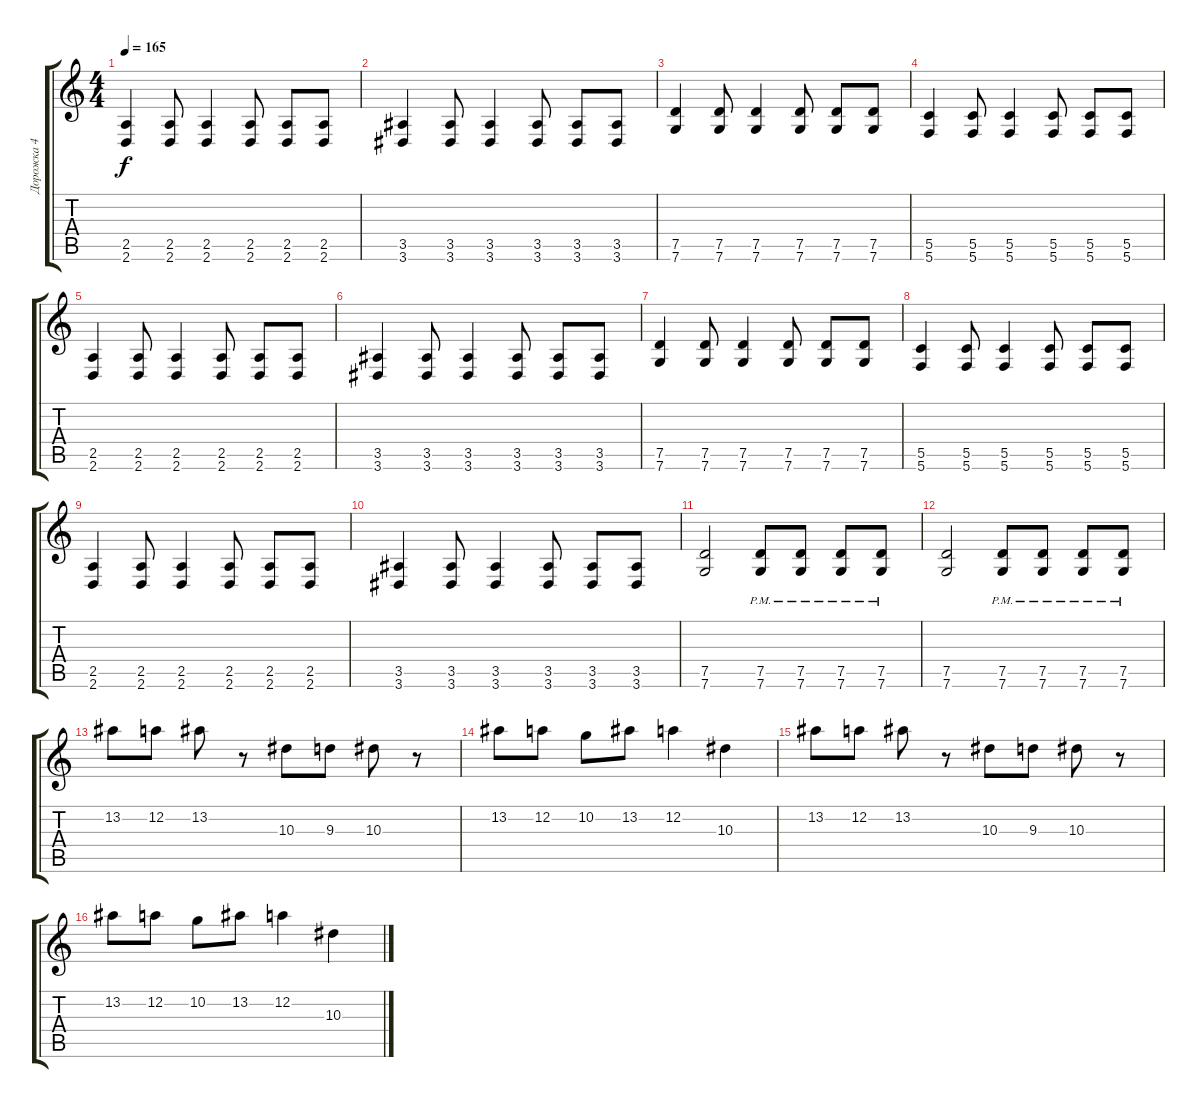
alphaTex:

\track ("Дорожка 4" "Дорожка 4") {instrument distortionguitar}
\staff {score tabs}
\tuning (D4 A3 F3 C3 G2 C2) {hide}
\ts (4 4)
\tempo 165
\clef g2
\ks c
(2.5 2.6).4{dy f} (2.5 2.6).8 (2.5 2.6).4 (2.5 2.6).8 (2.5 2.6).8 (2.5 2.6).8 |
(3.5 3.6).4 (3.5 3.6).8 (3.5 3.6).4 (3.5 3.6).8 (3.5 3.6).8 (3.5 3.6).8 |
(7.5 7.6).4 (7.5 7.6).8 (7.5 7.6).4 (7.5 7.6).8 (7.5 7.6).8 (7.5 7.6).8 |
(5.5 5.6).4 (5.5 5.6).8 (5.5 5.6).4 (5.5 5.6).8 (5.5 5.6).8 (5.5 5.6).8 |
(2.5 2.6).4 (2.5 2.6).8 (2.5 2.6).4 (2.5 2.6).8 (2.5 2.6).8 (2.5 2.6).8 |
(3.5 3.6).4 (3.5 3.6).8 (3.5 3.6).4 (3.5 3.6).8 (3.5 3.6).8 (3.5 3.6).8 |
(7.5 7.6).4 (7.5 7.6).8 (7.5 7.6).4 (7.5 7.6).8 (7.5 7.6).8 (7.5 7.6).8 |
(5.5 5.6).4 (5.5 5.6).8 (5.5 5.6).4 (5.5 5.6).8 (5.5 5.6).8 (5.5 5.6).8 |
(2.5 2.6).4 (2.5 2.6).8 (2.5 2.6).4 (2.5 2.6).8 (2.5 2.6).8 (2.5 2.6).8 |
(3.5 3.6).4 (3.5 3.6).8 (3.5 3.6).4 (3.5 3.6).8 (3.5 3.6).8 (3.5 3.6).8 |
(7.5 7.6).2 (7.5{pm} 7.6{pm}).8 (7.5{pm} 7.6{pm}).8 (7.5{pm} 7.6{pm}).8 (7.5{pm} 7.6{pm}).8 |
(7.5 7.6).2 (7.5{pm} 7.6{pm}).8 (7.5{pm} 7.6{pm}).8 (7.5{pm} 7.6{pm}).8 (7.5{pm} 7.6{pm}).8 |
13.2.8 12.2.8 13.2.8 r.8 10.3.8 9.3.8 10.3.8 r.8 |
13.2.8 12.2.8 10.2.8 13.2.8 12.2.4 10.3.4 |
13.2.8 12.2.8 13.2.8 r.8 10.3.8 9.3.8 10.3.8 r.8 |
13.2.8 12.2.8 10.2.8 13.2.8 12.2.4 10.3.4
